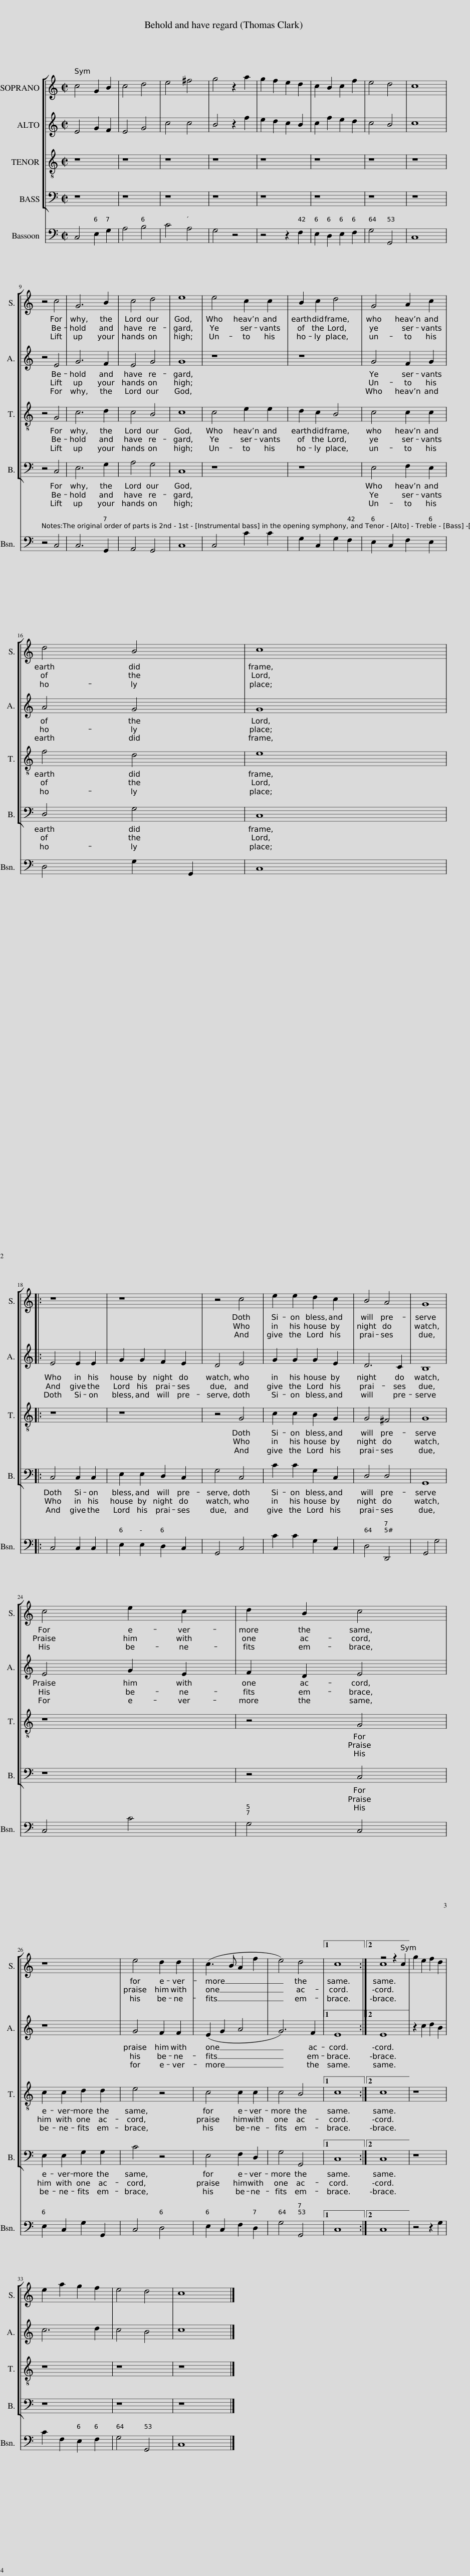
X:1
%%score [ ( 1 2 ) 3 4 5 ] 6
L:1/8
M:2/2
I:linebreak $
K:C
V:1 treble
V:2 treble
V:3 treble
V:4 treble-8 transpose=-12
V:5 bass
V:6 bass
V:1
 c4 G2 B2 | c4 d4 | e4 ^f4 | g4 z2 a2 | g2 f2 e2 d2 | %5
 c2 B2 c2 f2 | e4 d4 | c8 |$ z4 c4 | G6 B2 | %10
 c4 d4 | e8 | e4 c2 c2 | B2 c2 d4 | G4 A2 c2 |$ %15
 d4 B4 | c8 |:$ z8 | z8 | z4 c4 | %20
 e2 e2 d2 c2 | B4 A4 | G8 |$ c4 e2 c2 | d2 B2 c4 |$ %25
 z8 | e4 d2 d2 | (c3 B A2 f2 | e4) d4 |1 c8 :|2 %30
 z4 z2 c2 || g2 e2 f2 d2 |$ e2 a2 g2 f2 | e4 d4 | c8 |] %35
V:2
 x8 | x8 | x8 | x8 | x8 | %5
 x8 | x8 | x8 |$ x8 | x8 | %10
 x8 | x8 | x8 | x8 | x8 |$ %15
 x8 | x8 |:$ x8 | x8 | x8 | %20
 x8 | x8 | x8 |$ x8 | x8 |$ %25
 x8 | x8 | x8 | x8 |1 x8 :|2 %30
 c8 || x8 |$ x8 | x8 | x8 |] %35
V:3
 E4 G2 F2 | E4 G4 | c4 c4 | B4 z2 f2 | e2 d2 c2 B2 | %5
 c2 f2 e2 d2 | c4 B4 | c8 |$ z4 E4 | G6 F2 | %10
 E4 G4 | G8 | z8 | z8 | G4 F2 G2 |$ %15
 A4 G4 | G8 |:$ E4 E2 E2 | G2 G2 F2 E2 | D4 E4 | %20
 G2 G2 G2 E2 | D6 C2 | B,8 |$ E4 G2 E2 | F2 D2 E4 |$ %25
 z8 | G4 F2 F2 | (E2 G2 A4 | G6) F2 |1 E8 :|2 %30
 E8 || z2 c2 d2 B2 |$ c6 d2 | c4 B4 | c8 |] %35
V:4
 z8 | z8 | z8 | z8 | z8 | %5
 z8 | z8 | z8 |$ z4 G4 | c6 d2 | %10
 c4 B4 | c8 | c4 e2 e2 | d2 c2 B4 | c4 c2 c2 |$ %15
 f4 d4 | e8 |:$ z8 | z8 | z4 G4 | %20
 c2 c2 B2 G2 | G4 ^F4 | G8 |$ z8 | z4 G4 |$ %25
 c2 c2 d2 d2 | e4 z4 | c4 c2 c2 | c4 B4 |1 c8 :|2 %30
 c8 || z8 |$ z8 | z8 | z8 |] %35
V:5
 z8 | z8 | z8 | z8 | z8 | %5
 z8 | z8 | z8 |$ z4 C,4 | E,6 G,2 | %10
 A,4 G,4 | C,8 | z8 | z8 | E,4 F,2 E,2 |$ %15
 D,4 G,4 | C,8 |:$ C,4 C,2 C,2 | E,2 E,2 D,2 C,2 | G,4 C,4 | %20
 C2 C2 G,2 C,2 | D,4 D,4 | G,,8 |$ z8 | z4 C,4 |$ %25
 E,2 E,2 G,2 G,2 | C4 z4 | E,4 F,2 D,2 | G,4 G,,4 |1 C,8 :|2 %30
 C,8 || z8 |$ z8 | z8 | z8 |] %35
V:6
 C,4 E,2 G,2 | A,4 B,4 | C4 A,4 | G,4 z4 | z4 z2 F,2 | %5
 E,2 D,2 E,2 F,2 | G,4 G,,4 | C,8 |$ z4 C,4 | C,6 G,,2 | %10
 A,,4 G,,4 | C,8 | C,4 C2 C2 | G,2 C,2 G,2 F,2 | E,2 C,2 F,2 E,2 |$ %15
 D,4 G,2 G,,2 | C,8 |:$ C,4 C,2 C,2 | E,2 E,2 D,2 C,2 | G,,4 C,4 | %20
 C2 C2 G,2 C,2 | D,4 D,,4 | G,,4 G,4 |$ C,4 C4 | G,4 C,4 |$ %25
 E,2 C,2 G,2 G,,2 | C,4 D,4 | E,2 C,2 F,2 D,2 | G,4 G,,4 |1 C,8 :|2 %30
 C,8 || z4 z2 G,2 |$ C2 F,2 E,2 F,2 | G,4 G,,4 | C,8 |] %35
